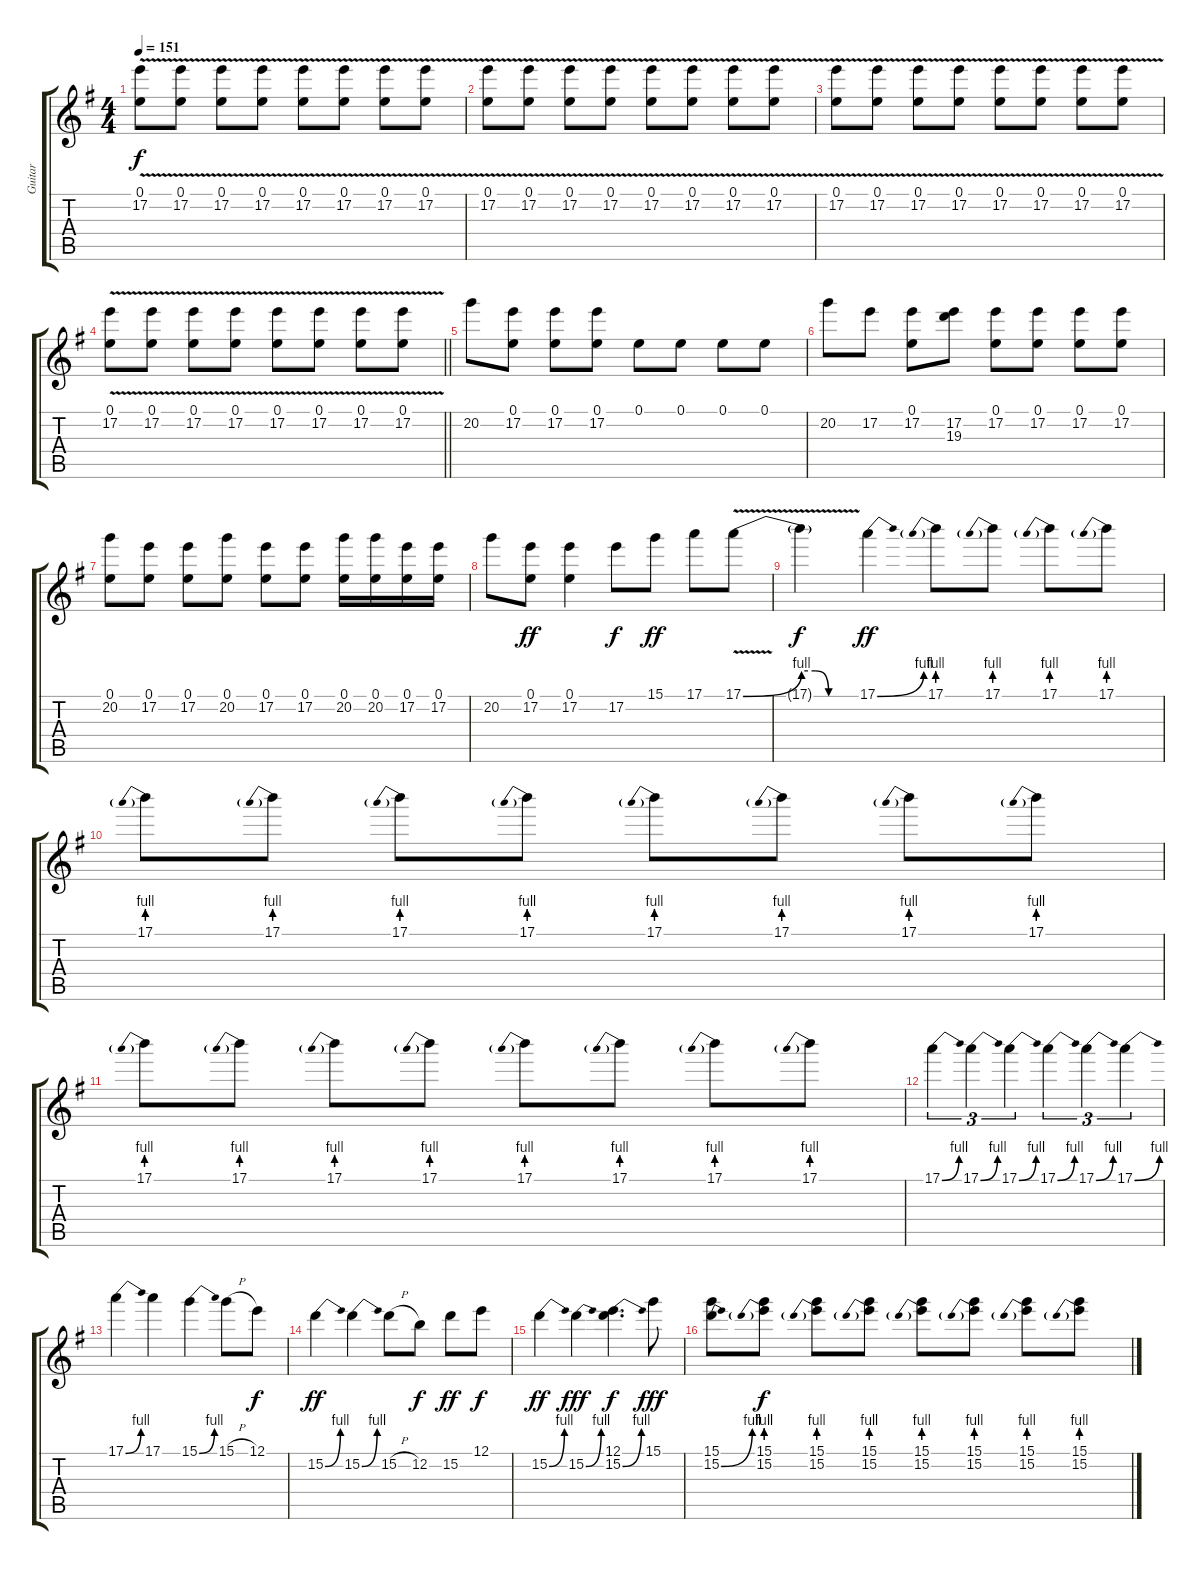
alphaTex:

\track ("Guitar" "Guitar") {instrument distortionguitar}
\staff {score tabs}
\tuning (E4 B3 G3 D3 A2 E2) {hide}
\ts (4 4)
\tempo 151
\clef g2
\ks eminor
(0.1 17.2{v}).8{dy f} (0.1 17.2{v}).8 (0.1 17.2{v}).8 (0.1 17.2{v}).8 (0.1 17.2{v}).8 (0.1 17.2{v}).8 (0.1 17.2{v}).8 (0.1 17.2{v}).8 |
(0.1 17.2{v}).8 (0.1 17.2{v}).8 (0.1 17.2{v}).8 (0.1 17.2{v}).8 (0.1 17.2{v}).8 (0.1 17.2{v}).8 (0.1 17.2{v}).8 (0.1 17.2{v}).8 |
(0.1 17.2{v}).8 (0.1 17.2{v}).8 (0.1 17.2{v}).8 (0.1 17.2{v}).8 (0.1 17.2{v}).8 (0.1 17.2{v}).8 (0.1 17.2{v}).8 (0.1 17.2{v}).8 |
\barLineRight lightlight
(0.1 17.2{v}).8 (0.1 17.2{v}).8 (0.1 17.2{v}).8 (0.1 17.2{v}).8 (0.1 17.2{v}).8 (0.1 17.2{v}).8 (0.1 17.2{v}).8 (0.1 17.2{v}).8 |
20.2.8 (0.1 17.2).8 (0.1 17.2).8 (0.1 17.2).8 0.1.8 0.1.8 0.1.8 0.1.8 |
20.2.8 17.2.8 (0.1 17.2).8 (17.2 19.3).8 (0.1 17.2).8 (0.1 17.2).8 (0.1 17.2).8 (0.1 17.2).8 |
(0.1 20.2).8 (0.1 17.2).8 (0.1 17.2).8 (0.1 20.2).8 (0.1 17.2).8 (0.1 17.2).8 (0.1 20.2).16 (0.1 20.2).16 (0.1 17.2).16 (0.1 17.2).16 |
20.2.8 (0.1 17.2).8{dy ff} (0.1 17.2).4 17.2.8{dy f} 15.1.8{dy ff} 17.1.8 17.1{be (bend 0 0 60 4) v}.8 |
17.1{be (custom 0 4 15 4 30 0 60 0) t}.4{dy f} 17.1{be (bend 0 0 60 4)}.4{dy ff} 17.1{be (prebend 0 4 60 4)}.8 17.1{be (prebend 0 4 60 4)}.8 17.1{be (prebend 0 4 60 4)}.8 17.1{be (prebend 0 4 60 4)}.8 |
17.1{be (prebend 0 4 60 4)}.8 17.1{be (prebend 0 4 60 4)}.8 17.1{be (prebend 0 4 60 4)}.8 17.1{be (prebend 0 4 60 4)}.8 17.1{be (prebend 0 4 60 4)}.8 17.1{be (prebend 0 4 60 4)}.8 17.1{be (prebend 0 4 60 4)}.8 17.1{be (prebend 0 4 60 4)}.8 |
17.1{be (prebend 0 4 60 4)}.8 17.1{be (prebend 0 4 60 4)}.8 17.1{be (prebend 0 4 60 4)}.8 17.1{be (prebend 0 4 60 4)}.8 17.1{be (prebend 0 4 60 4)}.8 17.1{be (prebend 0 4 60 4)}.8 17.1{be (prebend 0 4 60 4)}.8 17.1{be (prebend 0 4 60 4)}.8 |
17.1{be (bend 0 0 60 4)}.4{tu (3 2)} 17.1{be (bend 0 0 60 4)}.4{tu (3 2)} 17.1{be (bend 0 0 60 4)}.4{tu (3 2)} 17.1{be (bend 0 0 60 4)}.4{tu (3 2)} 17.1{be (bend 0 0 60 4)}.4{tu (3 2)} 17.1{be (bend 0 0 60 4)}.4{tu (3 2)} |
17.1{be (bend 0 0 60 4)}.4 17.1.4 15.1{be (bend 0 0 60 4)}.4 15.1{h}.8 12.1.8{dy f} |
15.2{be (bend 0 0 60 4)}.4{dy ff} 15.2{be (bend 0 0 60 4)}.4 15.2{h}.8 12.2.8{dy f} 15.2.8{dy ff} 12.1.8{dy f} |
15.2{be (bend 0 0 60 4)}.4{dy ff} 15.2{be (bend 0 0 60 4)}.4{dy fff} (12.1 15.2{be (bend 0 0 60 4)}).4{d dy f} 15.1.8{dy fff} |
(15.1 15.2{be (bend 0 0 60 4)}).8 (15.1 15.2{be (prebend 0 4 60 4)}).8{dy f} (15.1 15.2{be (prebend 0 4 60 4)}).8 (15.1 15.2{be (prebend 0 4 60 4)}).8 (15.1 15.2{be (prebend 0 4 60 4)}).8 (15.1 15.2{be (prebend 0 4 60 4)}).8 (15.1 15.2{be (prebend 0 4 60 4)}).8 (15.1 15.2{be (prebend 0 4 60 4)}).8
